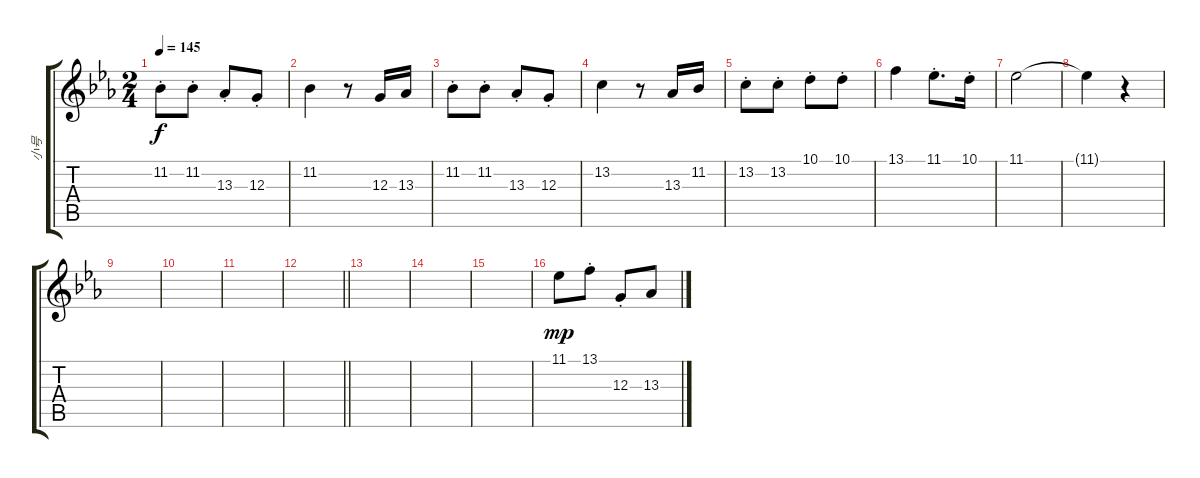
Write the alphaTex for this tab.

\track ("小号" "小号") {instrument trumpet}
\staff {score tabs}
\tuning (E4 B3 G3 D3 A2 E2) {hide}
\ts (2 4)
\tempo 145
\clef g2
\ks eb
11.2{st}.8{dy f} 11.2{st}.8 13.3{st}.8 12.3{st}.8 |
11.2.4 r.8 12.3.16 13.3.16 |
11.2{st}.8 11.2{st}.8 13.3{st}.8 12.3{st}.8 |
13.2.4 r.8 13.3.16 11.2.16 |
13.2{st}.8 13.2{st}.8 10.1{st}.8 10.1{st}.8 |
13.1.4 11.1{st}.8{d} 10.1{st}.16 |
11.1.2 |
11.1{t}.4 r.4 |
|
|
|
\barLineRight lightlight
|
|
|
|
11.1.8{dy mp} 13.1{st}.8 12.3{st}.8 13.3.8
